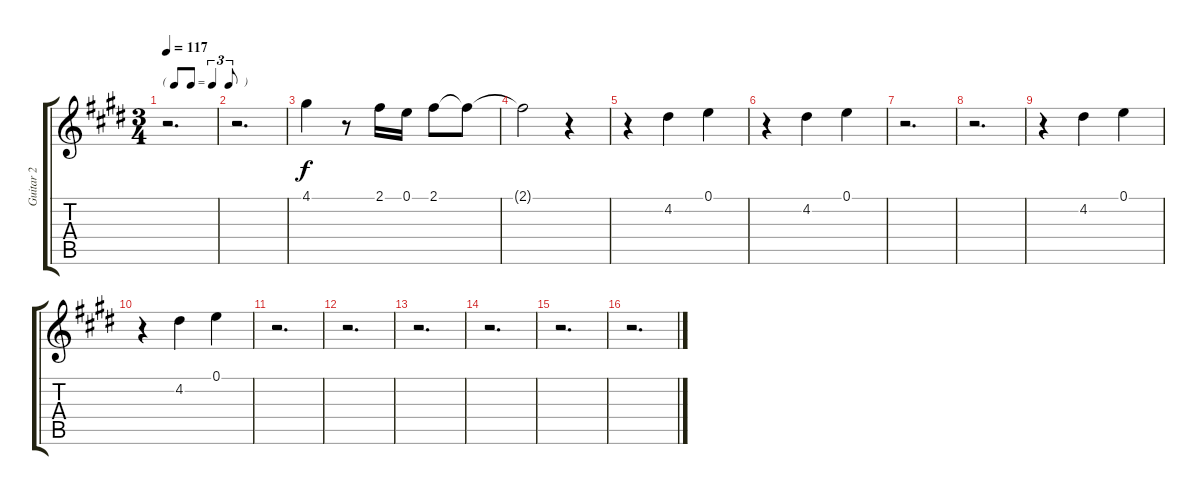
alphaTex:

\track ("Guitar 2" "Guitar 2") {instrument acousticguitarnylon}
\staff {score tabs}
\tuning (E4 B3 G3 D3 A2 E2) {hide}
\ts (3 4)
\tf triplet8th
\tempo 117
\clef g2
\ks e
r.2{d dy f} |
r.2{d} |
4.1.4 r.8 2.1.16 0.1.16 2.1.8 2.1{t}.8 |
2.1{t}.2 r.4 |
r.4 4.2.4 0.1.4 |
r.4 4.2.4 0.1.4 |
r.2{d} |
r.2{d} |
r.4 4.2.4 0.1.4 |
r.4 4.2.4 0.1.4 |
r.2{d} |
r.2{d} |
r.2{d} |
r.2{d} |
r.2{d} |
r.2{d}
